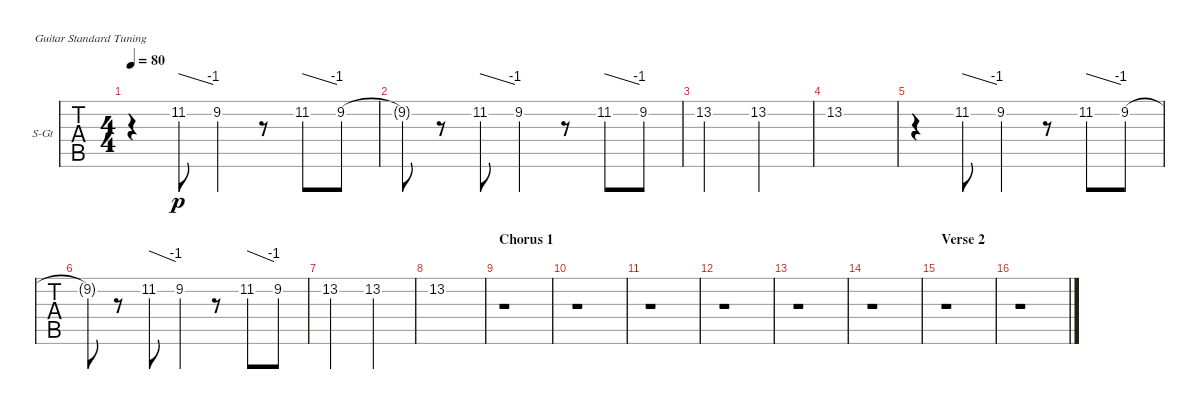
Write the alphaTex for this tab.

\bracketExtendMode groupsimilarinstruments
\firstSystemTrackNameOrientation horizontal
\otherSystemsTrackNameOrientation horizontal
\chordDiagramsInScore
\track ("Guitar 2" "S-Gt") {instrument acousticguitarsteel}
\staff {tabs}
\tuning (E4 B3 G3 D3 A2 E2)
\ts (4 4)
\tempo 80
\clef g2
\ks c
r.4{dy p} 11.2.8{tbe (dive default 0 0 60 -4)} 9.2.4 r.8 11.2.8{tbe (dive default 0 0 60 -4)} 9.2.8 |
9.2{t}.8 r.8 11.2.8{tbe (dive default 0 0 60 -4)} 9.2.4 r.8 11.2.8{tbe (dive default 0 0 60 -4)} 9.2.8 |
13.2.2 13.2.2 |
13.2.1 |
r.4 11.2.8{tbe (dive default 0 0 60 -4)} 9.2.4 r.8 11.2.8{tbe (dive default 0 0 60 -4)} 9.2.8 |
9.2{t}.8 r.8 11.2.8{tbe (dive default 0 0 60 -4)} 9.2.4 r.8 11.2.8{tbe (dive default 0 0 60 -4)} 9.2.8 |
13.2.2 13.2.2 |
13.2.1 |
\section ("" "Chorus 1")
r.1 |
r.1 |
r.1 |
r.1 |
r.1 |
r.1 |
\section ("" "Verse 2")
r.1 |
r.1
